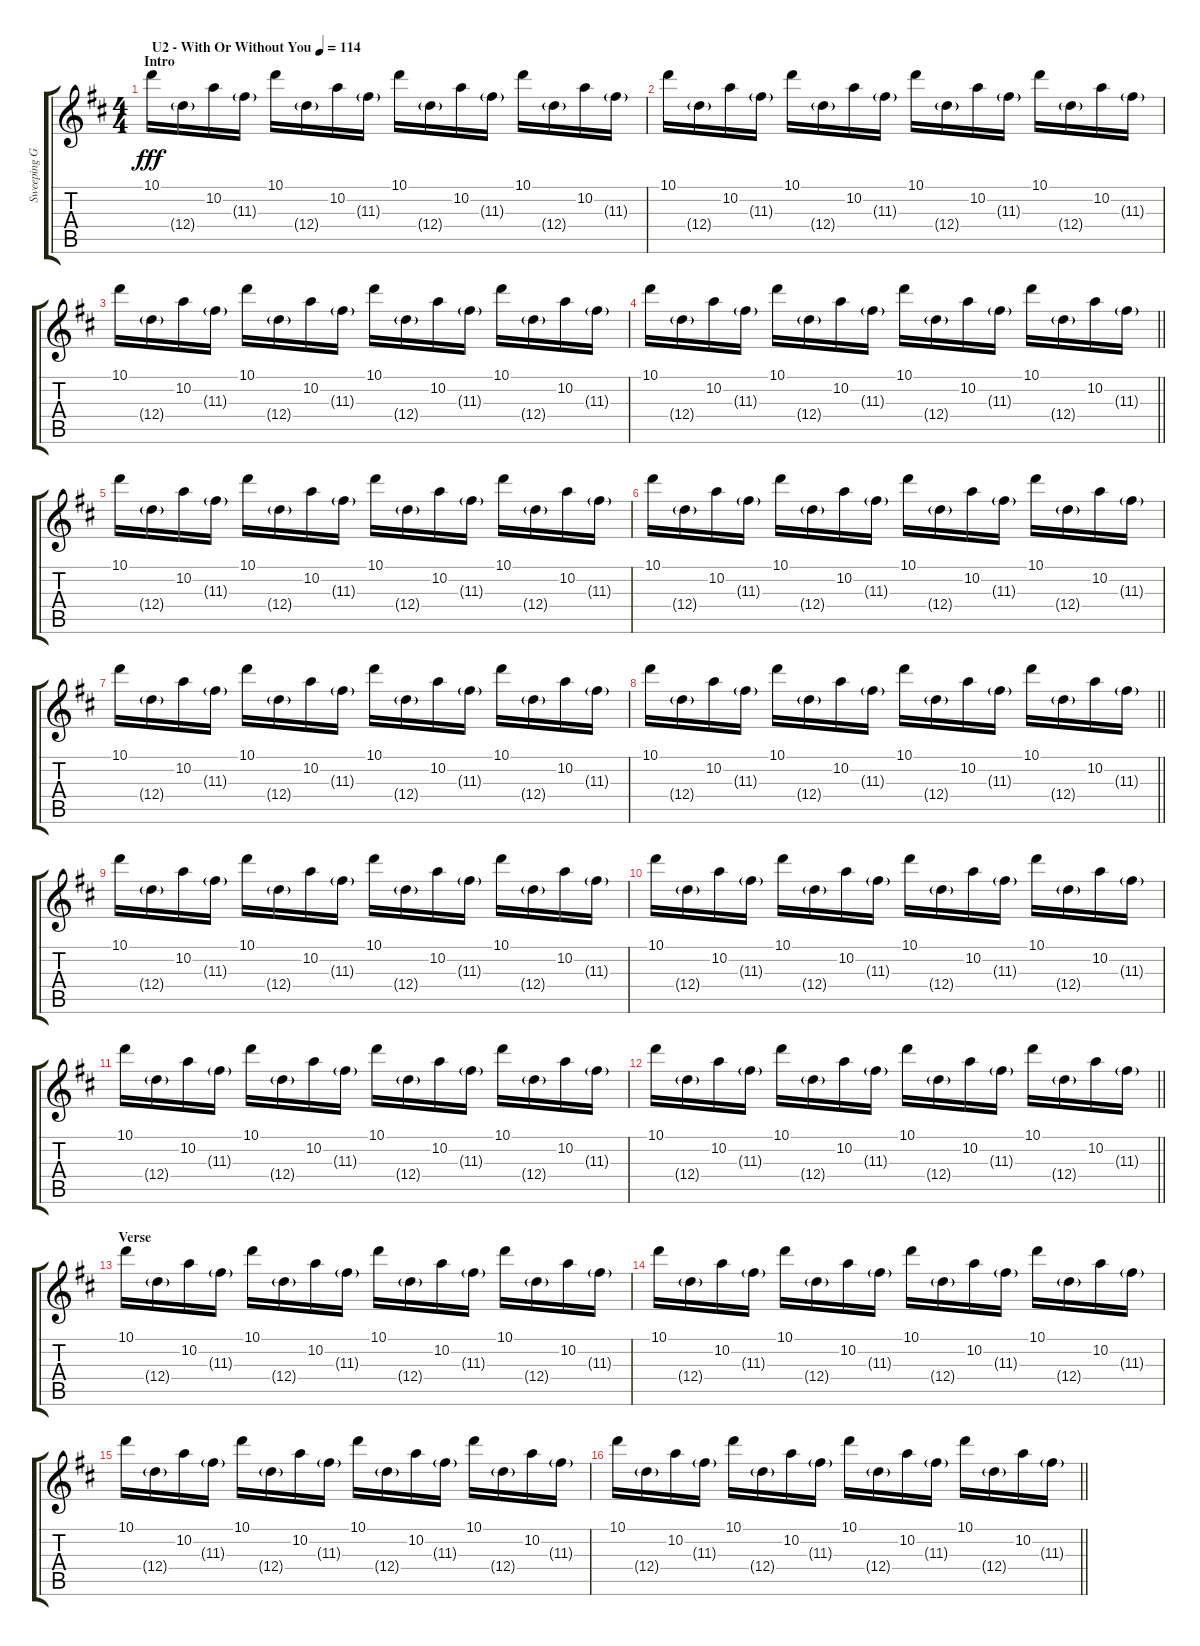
\track ("Sweeping Guitar 1" "Sweeping G") {instrument distortionguitar}
\staff {score tabs}
\tuning (E4 B3 G3 D3 A2 E2) {hide}
\ts (4 4)
\section ("" "Intro")
\tempo (114 "U2 - With Or Without You")
\clef g2
\ks d
10.1.16{dy fff instrument distortionguitar} 12.4{g}.16 10.2.16 11.3{g}.16 10.1.16 12.4{g}.16 10.2.16 11.3{g}.16 10.1.16 12.4{g}.16 10.2.16 11.3{g}.16 10.1.16 12.4{g}.16 10.2.16 11.3{g}.16 |
10.1.16 12.4{g}.16 10.2.16 11.3{g}.16 10.1.16 12.4{g}.16 10.2.16 11.3{g}.16 10.1.16 12.4{g}.16 10.2.16 11.3{g}.16 10.1.16 12.4{g}.16 10.2.16 11.3{g}.16 |
10.1.16 12.4{g}.16 10.2.16 11.3{g}.16 10.1.16 12.4{g}.16 10.2.16 11.3{g}.16 10.1.16 12.4{g}.16 10.2.16 11.3{g}.16 10.1.16 12.4{g}.16 10.2.16 11.3{g}.16 |
\barLineRight lightlight
10.1.16 12.4{g}.16 10.2.16 11.3{g}.16 10.1.16 12.4{g}.16 10.2.16 11.3{g}.16 10.1.16 12.4{g}.16 10.2.16 11.3{g}.16 10.1.16 12.4{g}.16 10.2.16 11.3{g}.16 |
10.1.16 12.4{g}.16 10.2.16 11.3{g}.16 10.1.16 12.4{g}.16 10.2.16 11.3{g}.16 10.1.16 12.4{g}.16 10.2.16 11.3{g}.16 10.1.16 12.4{g}.16 10.2.16 11.3{g}.16 |
10.1.16 12.4{g}.16 10.2.16 11.3{g}.16 10.1.16 12.4{g}.16 10.2.16 11.3{g}.16 10.1.16 12.4{g}.16 10.2.16 11.3{g}.16 10.1.16 12.4{g}.16 10.2.16 11.3{g}.16 |
10.1.16 12.4{g}.16 10.2.16 11.3{g}.16 10.1.16 12.4{g}.16 10.2.16 11.3{g}.16 10.1.16 12.4{g}.16 10.2.16 11.3{g}.16 10.1.16 12.4{g}.16 10.2.16 11.3{g}.16 |
\barLineRight lightlight
10.1.16 12.4{g}.16 10.2.16 11.3{g}.16 10.1.16 12.4{g}.16 10.2.16 11.3{g}.16 10.1.16 12.4{g}.16 10.2.16 11.3{g}.16 10.1.16 12.4{g}.16 10.2.16 11.3{g}.16 |
10.1.16 12.4{g}.16 10.2.16 11.3{g}.16 10.1.16 12.4{g}.16 10.2.16 11.3{g}.16 10.1.16 12.4{g}.16 10.2.16 11.3{g}.16 10.1.16 12.4{g}.16 10.2.16 11.3{g}.16 |
10.1.16 12.4{g}.16 10.2.16 11.3{g}.16 10.1.16 12.4{g}.16 10.2.16 11.3{g}.16 10.1.16 12.4{g}.16 10.2.16 11.3{g}.16 10.1.16 12.4{g}.16 10.2.16 11.3{g}.16 |
10.1.16 12.4{g}.16 10.2.16 11.3{g}.16 10.1.16 12.4{g}.16 10.2.16 11.3{g}.16 10.1.16 12.4{g}.16 10.2.16 11.3{g}.16 10.1.16 12.4{g}.16 10.2.16 11.3{g}.16 |
\barLineRight lightlight
10.1.16 12.4{g}.16 10.2.16 11.3{g}.16 10.1.16 12.4{g}.16 10.2.16 11.3{g}.16 10.1.16 12.4{g}.16 10.2.16 11.3{g}.16 10.1.16 12.4{g}.16 10.2.16 11.3{g}.16 |
\section ("" "Verse")
10.1.16 12.4{g}.16 10.2.16 11.3{g}.16 10.1.16 12.4{g}.16 10.2.16 11.3{g}.16 10.1.16 12.4{g}.16 10.2.16 11.3{g}.16 10.1.16 12.4{g}.16 10.2.16 11.3{g}.16 |
10.1.16 12.4{g}.16 10.2.16 11.3{g}.16 10.1.16 12.4{g}.16 10.2.16 11.3{g}.16 10.1.16 12.4{g}.16 10.2.16 11.3{g}.16 10.1.16 12.4{g}.16 10.2.16 11.3{g}.16 |
10.1.16 12.4{g}.16 10.2.16 11.3{g}.16 10.1.16 12.4{g}.16 10.2.16 11.3{g}.16 10.1.16 12.4{g}.16 10.2.16 11.3{g}.16 10.1.16 12.4{g}.16 10.2.16 11.3{g}.16 |
\barLineRight lightlight
10.1.16 12.4{g}.16 10.2.16 11.3{g}.16 10.1.16 12.4{g}.16 10.2.16 11.3{g}.16 10.1.16 12.4{g}.16 10.2.16 11.3{g}.16 10.1.16 12.4{g}.16 10.2.16 11.3{g}.16
